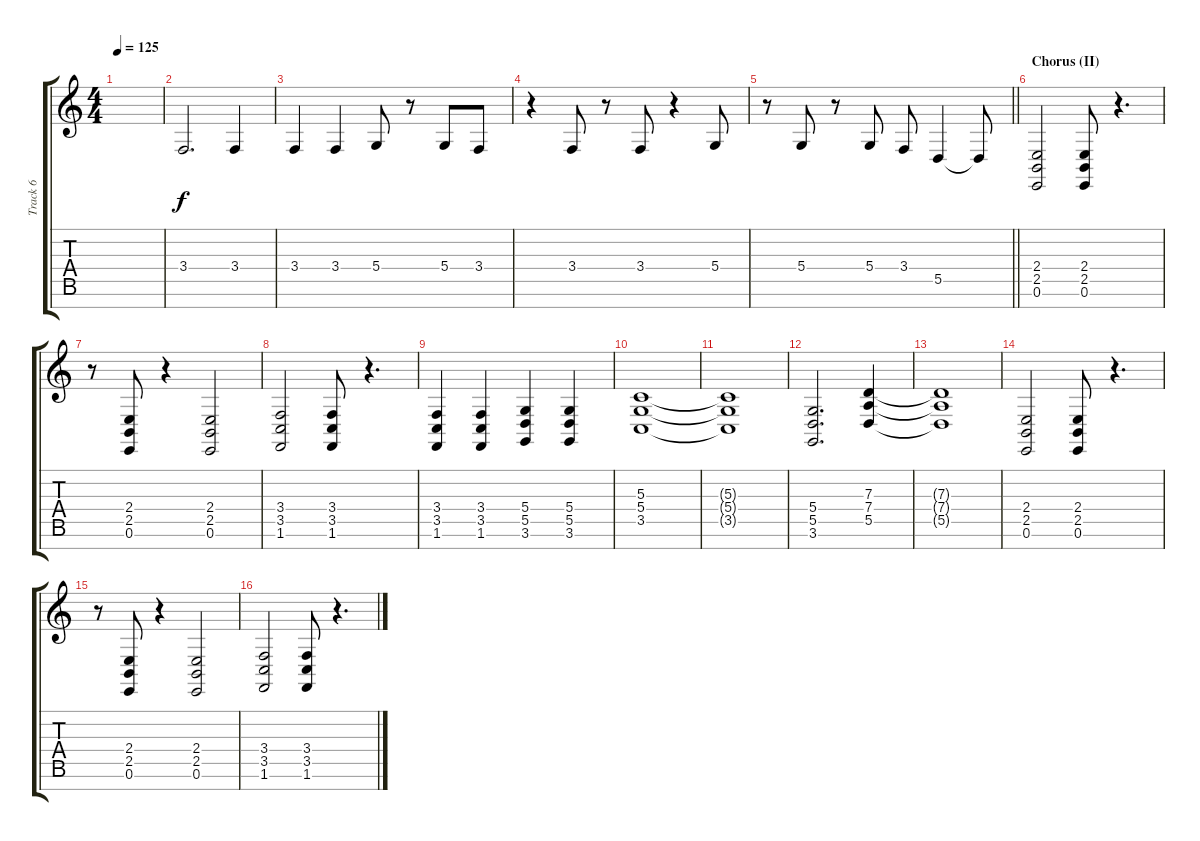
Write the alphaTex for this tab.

\track ("Track 6" "Track 6") {instrument drawbarorgan}
\staff {score tabs}
\tuning (E4 B3 G3 D3 A2 E2 B1) {hide}
\ts (4 4)
\tempo 125
\clef g2
\ks c
|
3.4.2{d} 3.4.4 |
3.4.4 3.4.4 5.4.8 r.8 5.4.8 3.4.8 |
r.4 3.4.8 r.8 3.4.8 r.4 5.4.8 |
\barLineRight lightlight
r.8 5.4.8 r.8 5.4.8 3.4.8 5.5.4 5.5{t}.8 |
\section ("" "Chorus (II)")
(2.4 2.5 0.6).2 (2.4 2.5 0.6).8 r.4{d} |
r.8 (2.4 2.5 0.6).8 r.4 (2.4 2.5 0.6).2 |
(3.4 3.5 1.6).2 (3.4 3.5 1.6).8 r.4{d} |
(3.4 3.5 1.6).4 (3.4 3.5 1.6).4 (5.4 5.5 3.6).4 (5.4 5.5 3.6).4 |
(5.3 5.4 3.5).1 |
(5.3{t} 5.4{t} 3.5{t}).1 |
(5.4 5.5 3.6).2{d} (7.3 7.4 5.5).4 |
(7.3{t} 7.4{t} 5.5{t}).1 |
(2.4 2.5 0.6).2 (2.4 2.5 0.6).8 r.4{d} |
r.8 (2.4 2.5 0.6).8 r.4 (2.4 2.5 0.6).2 |
(3.4 3.5 1.6).2 (3.4 3.5 1.6).8 r.4{d}
